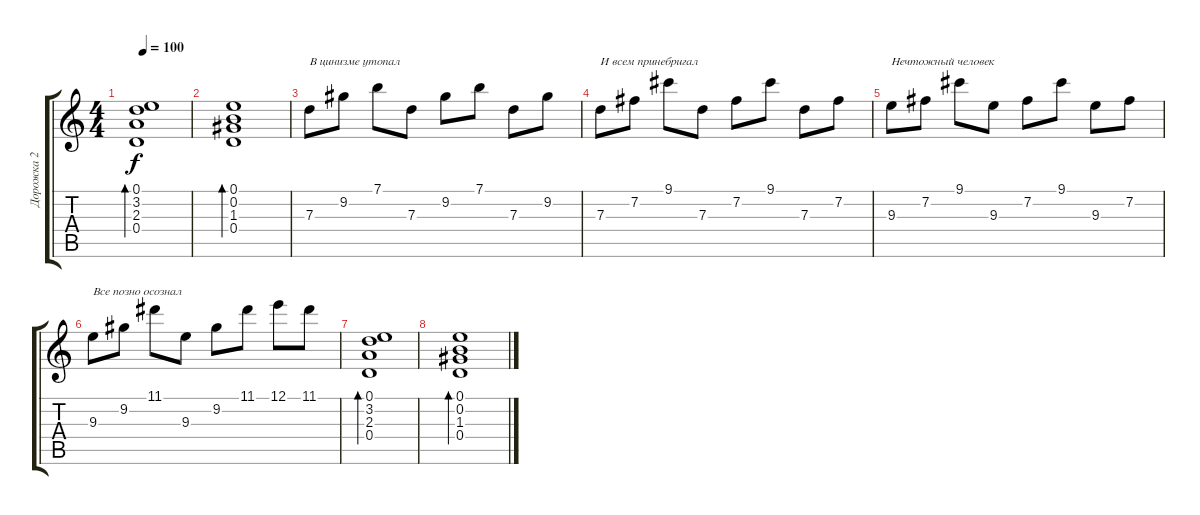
\track ("Дорожка 2" "Дорожка 2") {instrument electricguitarclean}
\staff {score tabs}
\tuning (E4 B3 G3 D3 A2 E2) {hide}
\ts (4 4)
\tempo 100
\clef g2
\ks c
(0.1 3.2 2.3 0.4).1{bd 240 dy f} |
(0.1 0.2 1.3 0.4).1{bd 240} |
7.3.8{txt "В цинизме утопал"} 9.2.8 7.1.8 7.3.8 9.2.8 7.1.8 7.3.8 9.2.8 |
7.3.8{txt "И всем принебригал"} 7.2.8 9.1.8 7.3.8 7.2.8 9.1.8 7.3.8 7.2.8 |
9.3.8{txt "Нечтожный человек"} 7.2.8 9.1.8 9.3.8 7.2.8 9.1.8 9.3.8 7.2.8 |
9.3.8{txt "Все позно осознал"} 9.2.8 11.1.8 9.3.8 9.2.8 11.1.8 12.1.8 11.1.8 |
(0.1 3.2 2.3 0.4).1{bd 240} |
(0.1 0.2 1.3 0.4).1{bd 240}
